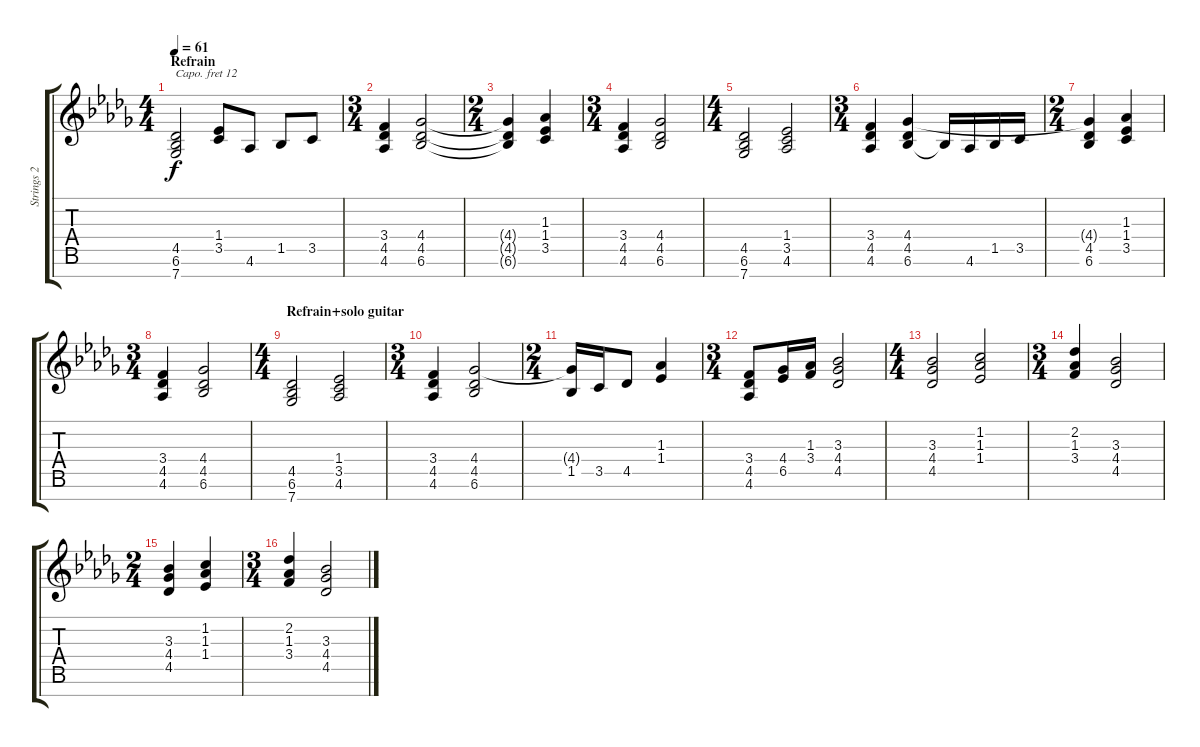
\track ("Strings 2 Right" "Strings 2 ") {instrument stringensemble1}
\staff {score tabs}
\capo 12
\tuning (E4 B3 G3 D3 A2 E2 B1) {hide}
\ts (4 4)
\section ("" "Refrain")
\tempo 61
\clef g2
\ks db
(4.5 6.6 7.7).2{dy f} (1.4 3.5).8 4.6.8 1.5.8 3.5.8 |
\ts (3 4)
(3.4 4.5 4.6).4 (4.4 4.5 6.6).2 |
\ts (2 4)
(4.4{t} 4.5{t} 6.6{t}).4 (1.3 1.4 3.5).4 |
\ts (3 4)
(3.4 4.5 4.6).4 (4.4 4.5 6.6).2 |
\ts (4 4)
(4.5 6.6 7.7).2 (1.4 3.5 4.6).2 |
\ts (3 4)
(3.4 4.5 4.6).4 (4.4 4.5 6.6).4 6.6{t}.16 4.6.16 1.5.16 3.5.16 |
\ts (2 4)
(4.4{t} 4.5 6.6).4 (1.3 1.4 3.5).4 |
\ts (3 4)
(3.4 4.5 4.6).4 (4.4 4.5 6.6).2 |
\ts (4 4)
\section ("" "Refrain+solo guitar")
(4.5 6.6 7.7).2 (1.4 3.5 4.6).2 |
\ts (3 4)
(3.4 4.5 4.6).4 (4.4 4.5 6.6).2 |
\ts (2 4)
(4.4{t} 1.5).16 3.5.16 4.5.8 (1.3 1.4).4 |
\ts (3 4)
(3.4 4.5 4.6).8 (4.4 6.5).16 (1.3 3.4).16 (3.3 4.4 4.5).2 |
\ts (4 4)
(3.3 4.4 4.5).2 (1.2 1.3 1.4).2 |
\ts (3 4)
(2.2 1.3 3.4).4 (3.3 4.4 4.5).2 |
\ts (2 4)
(3.3 4.4 4.5).4 (1.2 1.3 1.4).4 |
\ts (3 4)
(2.2 1.3 3.4).4 (3.3 4.4 4.5).2
